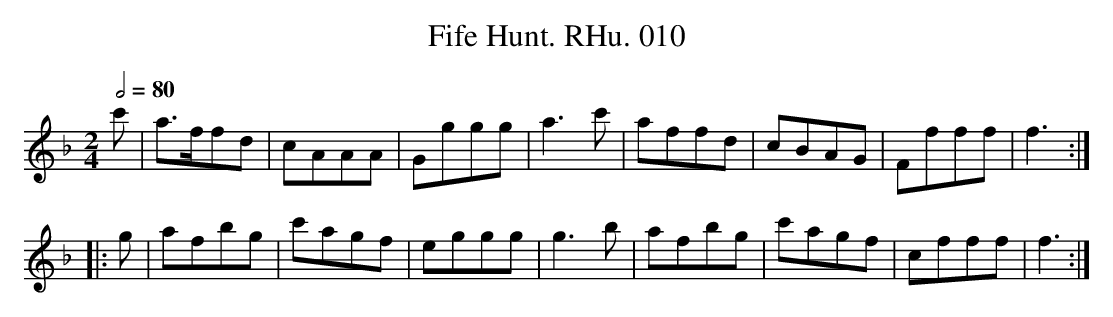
X:1
T:Fife Hunt. RHu. 010
M:2/4
L:1/8
Q:1/2=80
K:F major
c'|a>ffd|cAAA|Gggg|a3c'|affd|cBAG|Ffff|f3::!
g|afbg|c'agf|eggg|g3b|afbg|c'agf|cfff|f3:|
